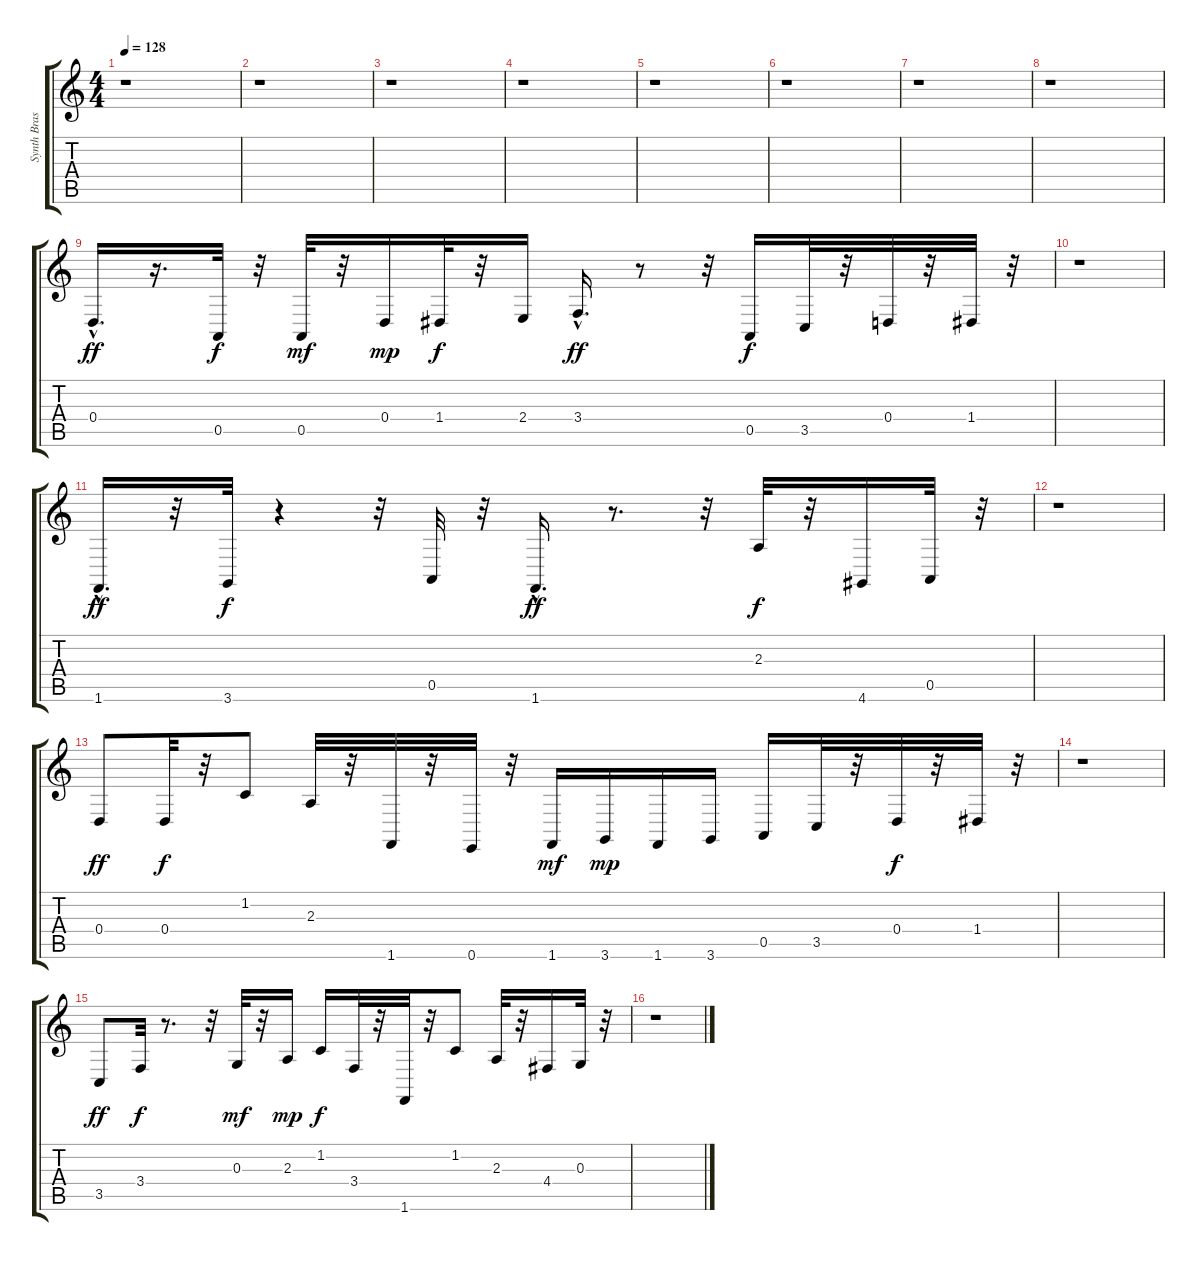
\track ("Synth Brass" "Synth Bras") {instrument synthbrass1}
\staff {score tabs}
\tuning (E4 B3 G3 D3 A2 E2) {hide}
\ts (4 4)
\tempo 128
\clef g2
\ks c
r.1{dy ff instrument synthbrass1} |
r.1 |
r.1 |
r.1 |
r.1 |
r.1 |
r.1 |
r.1 |
0.4{hac}.16{d} r.16{d} 0.5.32{dy f} r.32 0.5.32{dy mf} r.32 0.4.16{dy mp} 1.4.32{dy f} r.32 2.4.16 3.4{hac}.16{d dy ff} r.8 r.32 0.5.16{dy f} 3.5.32 r.32 0.4.32 r.32 1.4.32 r.32 |
r.1 |
1.6{hac}.16{d dy ff} r.32 3.6.32{dy f} r.4 r.32 0.5.32 r.32 1.6{hac}.16{d dy ff} r.8{d} r.32 2.3.32{dy f} r.32 4.6.16 0.5.32 r.32 |
r.1 |
0.4.8{dy ff} 0.4.32{dy f} r.32 1.2.8 2.3.32 r.32 1.6.32 r.32 0.6.32 r.32 1.6.16{dy mf} 3.6.16{dy mp} 1.6.16 3.6.16 0.5.16 3.5.32 r.32 0.4.32{dy f} r.32 1.4.32 r.32 |
r.1 |
3.5.8{dy ff} 3.4.32{dy f} r.8{d} r.32 0.3.32{dy mf} r.32 2.3.16{dy mp} 1.2.16{dy f} 3.4.32 r.32 1.6.32 r.32 1.2.8 2.3.32 r.32 4.4.16 0.3.32 r.32 |
r.1
